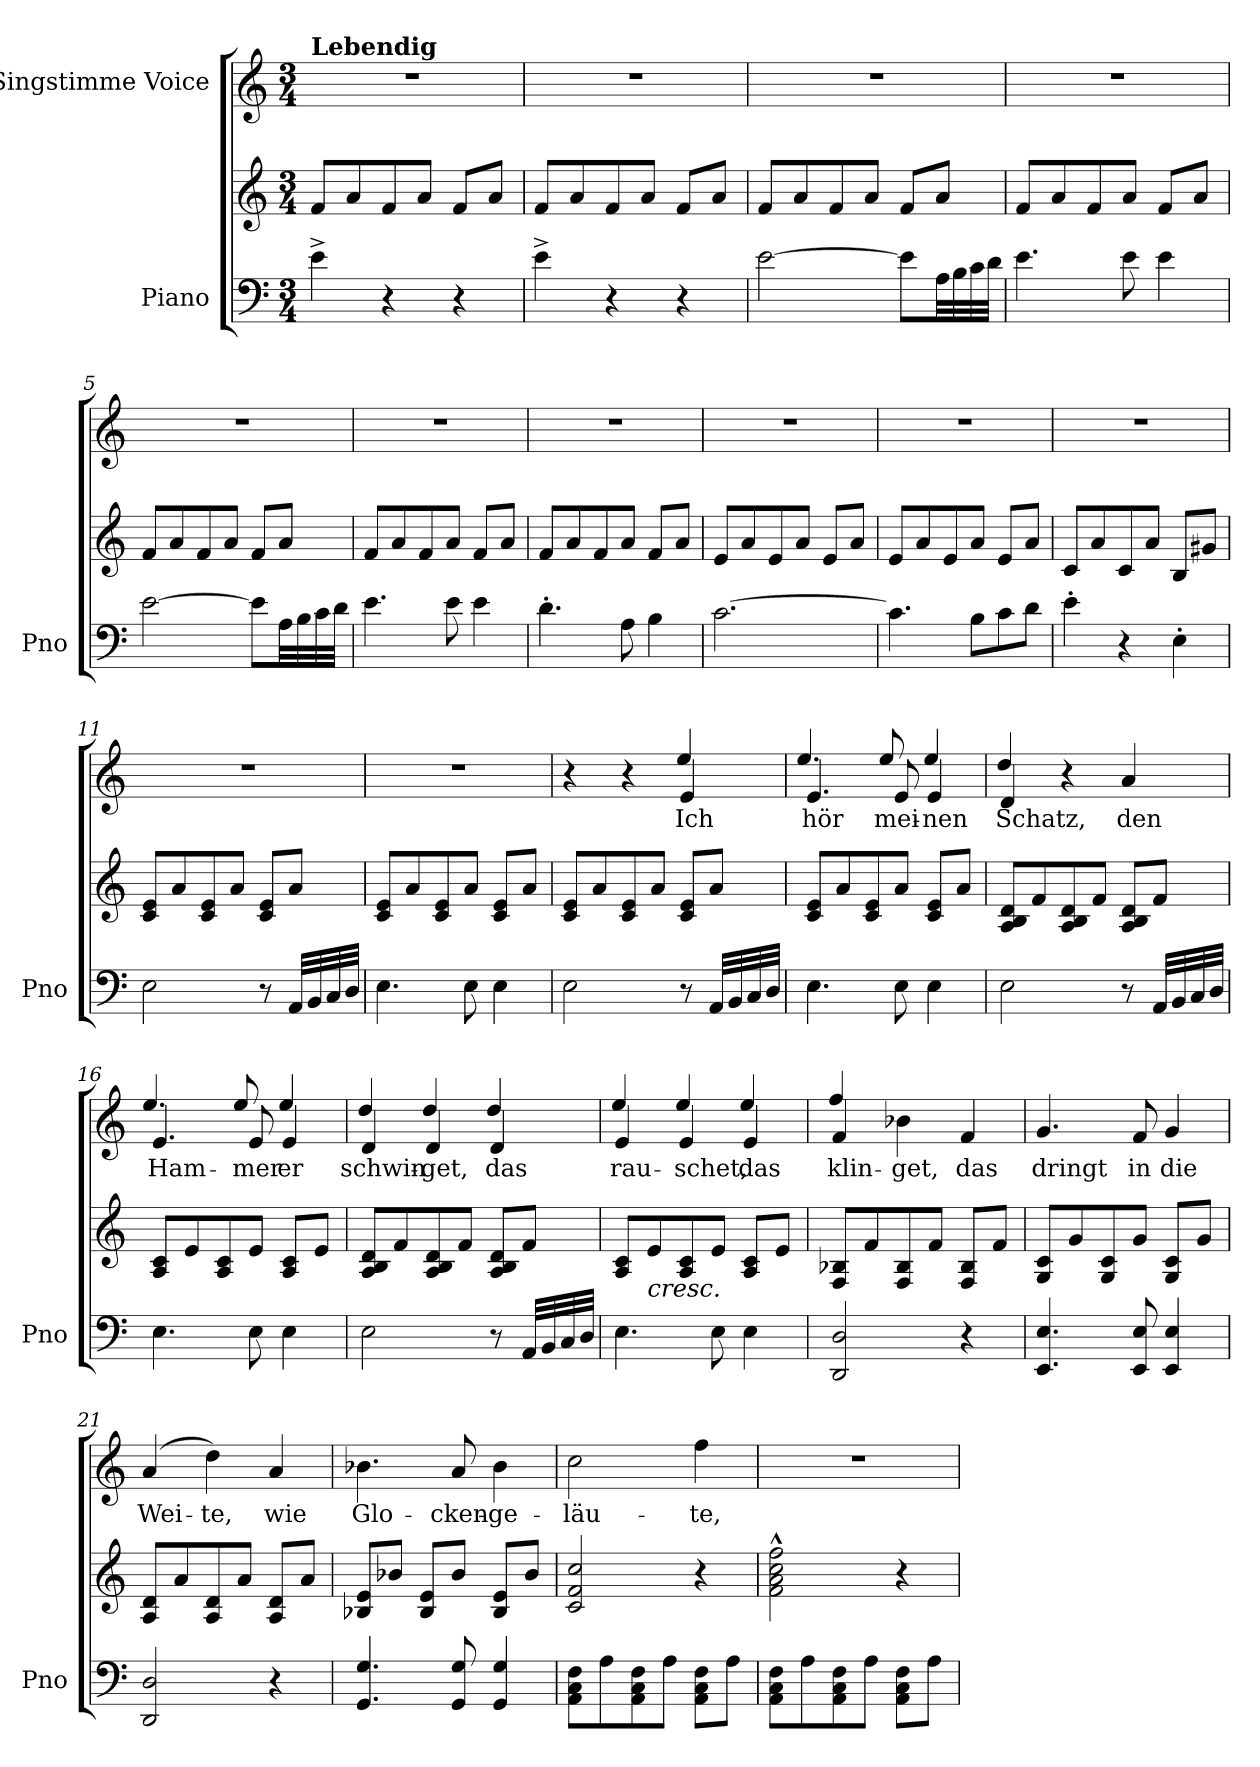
**kern	**kern	**dynam	**kern	**text
*part2	*part2	*part2	*part1	*part1
*staff3	*staff2	*staff2/3	*staff1	*staff1
*I"Piano	*	*	*I"Singstimme Voice	*
*I'Pno	*	*	*	*
*clefF4	*clefG2	*	*clefG2	*
*k[]	*k[]	*	*k[]	*
*M3/4	*M3/4	*	*M3/4	*
=1	=1	=1	=1	=1
!	!	!	!LO:TX:a:B:t=Lebendig	!
!	!	!LO:DY:a=2	!	!
!	!	!LO:DY:n=1:a	!	!
4e^\	8f/L	f mf	2.r	.
.	8a/	.	.	.
4r	8f/	.	.	.
.	8a/J	.	.	.
4r	8f/L	.	.	.
.	8a/J	.	.	.
=2	=2	=2	=2	=2
4e^\	8f/L	.	2.r	.
.	8a/	.	.	.
4r	8f/	.	.	.
.	8a/J	.	.	.
4r	8f/L	.	.	.
.	8a/J	.	.	.
=3	=3	=3	=3	=3
[2e\	8f/L	.	2.r	.
.	8a/	.	.	.
.	8f/	.	.	.
.	8a/J	.	.	.
8e\L]	8f/L	.	.	.
32A\LL	8a/J	.	.	.
32B\	.	.	.	.
32c\	.	.	.	.
32d\JJJ	.	.	.	.
=4	=4	=4	=4	=4
4.e\	8f/L	.	2.r	.
.	8a/	.	.	.
.	8f/	.	.	.
8e\	8a/J	.	.	.
4e\	8f/L	.	.	.
.	8a/J	.	.	.
=5	=5	=5	=5	=5
[2e\	8f/L	.	2.r	.
.	8a/	.	.	.
.	8f/	.	.	.
.	8a/J	.	.	.
8e\L]	8f/L	.	.	.
32A\LL	8a/J	.	.	.
32B\	.	.	.	.
32c\	.	.	.	.
32d\JJJ	.	.	.	.
=6	=6	=6	=6	=6
4.e\	8f/L	.	2.r	.
.	8a/	.	.	.
.	8f/	.	.	.
8e\	8a/J	.	.	.
4e\	8f/L	.	.	.
.	8a/J	.	.	.
=7	=7	=7	=7	=7
4.d'\	8f/L	.	2.r	.
.	8a/	.	.	.
.	8f/	.	.	.
8A\	8a/J	.	.	.
4B\	8f/L	.	.	.
.	8a/J	.	.	.
=8	=8	=8	=8	=8
[2.c\	8e/L	.	2.r	.
.	8a/	.	.	.
.	8e/	.	.	.
.	8a/J	.	.	.
.	8e/L	.	.	.
.	8a/J	.	.	.
=9	=9	=9	=9	=9
4.c\]	8e/L	.	2.r	.
.	8a/	.	.	.
.	8e/	.	.	.
8B\L	8a/J	.	.	.
8c\	8e/L	.	.	.
8d\J	8a/J	.	.	.
=10	=10	=10	=10	=10
4e'\	8c/L	.	2.r	.
.	8a/	.	.	.
4r	8c/	.	.	.
.	8a/J	.	.	.
4E'\	8B/L	.	.	.
.	8g#X/J	.	.	.
=11	=11	=11	=11	=11
2E\	8c/ 8e/L	.	2.r	.
.	8a/	.	.	.
.	8c/ 8e/	.	.	.
.	8a/J	.	.	.
8r	8c/ 8e/L	.	.	.
32AA/LLL	8a/J	.	.	.
32BB/	.	.	.	.
32C/	.	.	.	.
32D/JJJ	.	.	.	.
=12	=12	=12	=12	=12
4.E\	8c/ 8e/L	.	2.r	.
.	8a/	.	.	.
.	8c/ 8e/	.	.	.
8E\	8a/J	.	.	.
4E\	8c/ 8e/L	.	.	.
.	8a/J	.	.	.
=13	=13	=13	=13	=13
*	*	*	*^	*
2E\	8c/ 8e/L	.	4r	4ryy	.
.	8a/	.	.	.	.
.	8c/ 8e/	.	4r	4ryy	.
.	8a/J	.	.	.	.
8r	8c/ 8e/L	.	4e/	4ee!/	Ich
32AA/LLL	8a/J	.	.	.	.
32BB/	.	.	.	.	.
32C/	.	.	.	.	.
32D/JJJ	.	.	.	.	.
=14	=14	=14	=14	=14	=14
4.E\	8c/ 8e/L	.	4.e/	4.ee!/	hör
.	8a/	.	.	.	.
.	8c/ 8e/	.	.	.	.
8E\	8a/J	.	8e/	8ee!/	mei-
4E\	8c/ 8e/L	.	4e/	4ee!/	-nen
.	8a/J	.	.	.	.
=15	=15	=15	=15	=15	=15
2E\	8A/ 8B/ 8d/L	.	4d/	4dd!/	Schatz,
.	8f/	.	.	.	.
.	8A/ 8B/ 8d/	.	4r	4ryy	.
.	8f/J	.	.	.	.
8r	8A/ 8B/ 8d/L	.	4a/	4ryy	den
32AA/LLL	8f/J	.	.	.	.
32BB/	.	.	.	.	.
32C/	.	.	.	.	.
32D/JJJ	.	.	.	.	.
=16	=16	=16	=16	=16	=16
4.E\	8A/ 8c/L	.	4.e/	4.ee!/	Ham-
.	8e/	.	.	.	.
.	8A/ 8c/	.	.	.	.
8E\	8e/J	.	8e/	8ee!/	-mer
4E\	8A/ 8c/L	.	4e/	4ee!/	er
.	8e/J	.	.	.	.
=17	=17	=17	=17	=17	=17
2E\	8A/ 8B/ 8d/L	.	4d/	4dd!/	schwin-
.	8f/	.	.	.	.
.	8A/ 8B/ 8d/	.	4d/	4dd!/	-get,
.	8f/J	.	.	.	.
8r	8A/ 8B/ 8d/L	.	4d/	4dd!/	das
32AA/LLL	8f/J	.	.	.	.
32BB/	.	.	.	.	.
32C/	.	.	.	.	.
32D/JJJ	.	.	.	.	.
=18	=18	=18	=18	=18	=18
4.E\	8A/ 8c/L	.	4e/	4ee!/	rau-
!	!LO:TX:b:i:t=cresc.	!	!	!	!
.	8e/	.	.	.	.
.	8A/ 8c/	.	4e/	4ee!/	-schet,
8E\	8e/J	.	.	.	.
4E\	8A/ 8c/L	.	4e/	4ee!/	das
.	8e/J	.	.	.	.
=19	=19	=19	=19	=19	=19
2DD/ 2D/	8F/ 8B-X/L	.	4f/	4ff!/	klin-
.	8f/	.	.	.	.
.	8F/ 8B-/	.	4b-X\	2ryy	-get,
.	8f/J	.	.	.	.
4r	8F/ 8B-/L	.	4f/	.	das
.	8f/J	.	.	.	.
*	*	*	*v	*v	*
=20	=20	=20	=20	=20
4.EE/ 4.E/	8G/ 8c/L	.	4.g/	dringt
.	8g/	.	.	.
.	8G/ 8c/	.	.	.
8EE/ 8E/	8g/J	.	8f/	in
4EE/ 4E/	8G/ 8c/L	.	4g/	die
.	8g/J	.	.	.
=21	=21	=21	=21	=21
2DD/ 2D/	8A/ 8d/L	.	(4a/	Wei-
.	8a/	.	.	.
.	8A/ 8d/	.	4dd\)	-te,
.	8a/J	.	.	.
4r	8A/ 8d/L	.	4a/	wie
.	8a/J	.	.	.
=22	=22	=22	=22	=22
4.GG/ 4.G/	8B-X/ 8e/L	.	4.b-X\	Glo-
.	8b-X/J	.	.	.
.	8B-/ 8e/L	.	.	.
8GG/ 8G/	8b-/J	.	8a/	-cken-
4GG/ 4G/	8B-/ 8e/L	.	4b-\	-ge-
.	8b-/J	.	.	.
=23	=23	=23	=23	=23
8AA\ 8C\ 8F\L	2c/ 2f/ 2cc/	.	2cc\	-läu-
8A\	.	.	.	.
8AA\ 8C\ 8F\	.	.	.	.
8A\J	.	.	.	.
8AA\ 8C\ 8F\L	4r	.	4ff\	-te,
8A\J	.	.	.	.
=24	=24	=24	=24	=24
8AA\ 8C\ 8F\L	2f\^^ 2a\^^ 2cc\^^ 2ff\^^	.	2.r	.
8A\	.	.	.	.
8AA\ 8C\ 8F\	.	.	.	.
8A\J	.	.	.	.
8AA\ 8C\ 8F\L	4r	.	.	.
8A\J	.	.	.	.
=	=	=	=	=
*-	*-	*-	*-	*-
